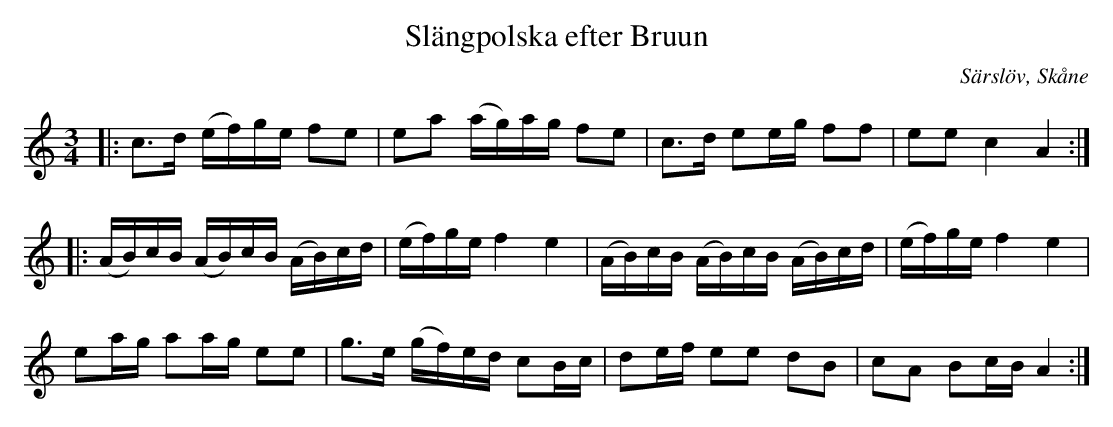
X:1
T:Slängpolska efter Bruun
O:Särslöv, Skåne
M:3/4
L:1/16
K:C
|:   c2>d2 (ef)ge f2e2 | e2a2 (ag)ag f2e2 | c2>d2 e2eg f2f2 | e2e2 c4 A4 ::$
 (AB)cB (AB)cB (AB)cd | %5
 (ef)ge f4 e4 | (AB)cB (AB)cB (AB)cd | (ef)ge f4 e4 |$ e2ag a2ag e2e2 | g2>e2 (gf)ed c2Bc | %10
 d2ef e2e2 d2B2 | c2A2 B2cB A4 :| %12 :|
